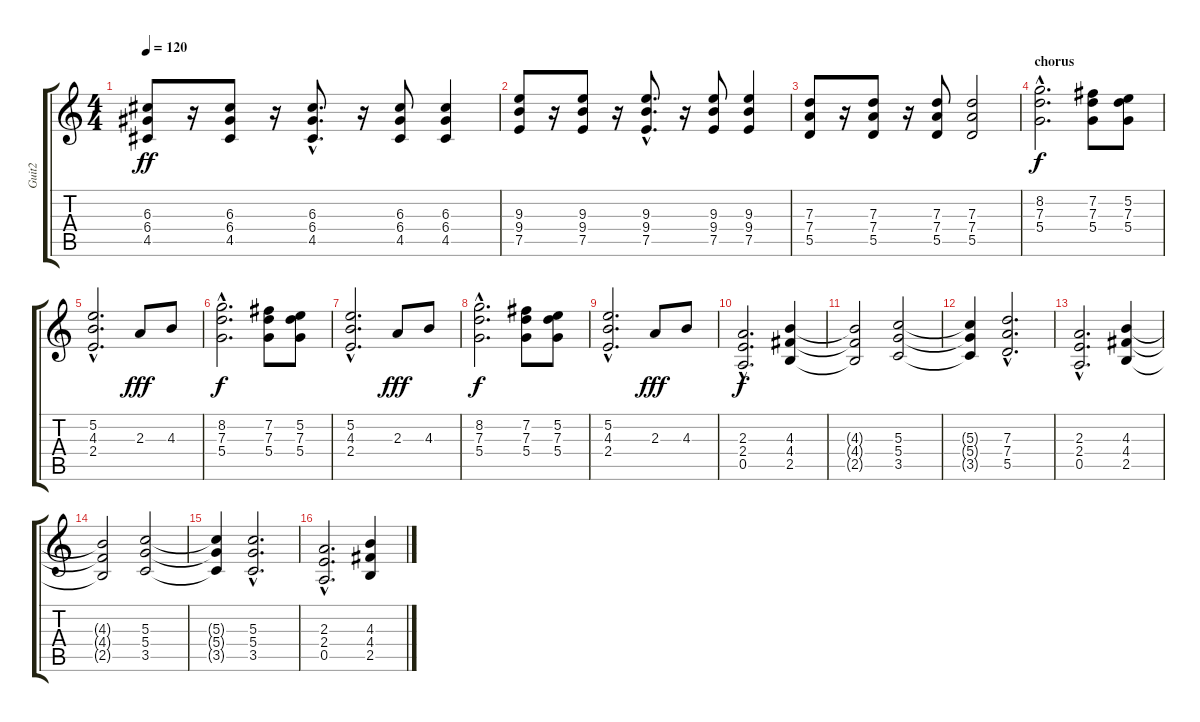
\track ("Guit2" "Guit2") {instrument overdrivenguitar}
\staff {score tabs}
\tuning (E4 B3 G3 D3 A2 E2) {hide}
\ts (4 4)
\tempo 120
\clef g2
\ks c
(6.3 6.4 4.5).8{dy ff} r.16 (6.3 6.4 4.5).8 r.16 (6.3{hac} 6.4{hac} 4.5{hac}).8{d} r.16 (6.3 6.4 4.5).8 (6.3 6.4 4.5).4 |
(9.3 9.4 7.5).8 r.16 (9.3 9.4 7.5).8 r.16 (9.3{hac} 9.4{hac} 7.5{hac}).8{d} r.16 (9.3 9.4 7.5).8 (9.3 9.4 7.5).4 |
(7.3 7.4 5.5).8 r.16 (7.3 7.4 5.5).8 r.16 (7.3 7.4 5.5).8 (7.3 7.4 5.5).2 |
\section ("" "chorus")
(8.2{hac} 7.3{hac} 5.4{hac}).2{d dy f} (7.2 7.3 5.4).8 (5.2 7.3 5.4).8 |
(5.2{hac} 4.3{hac} 2.4{hac}).2{d} 2.3.8{dy fff} 4.3.8 |
(8.2{hac} 7.3{hac} 5.4{hac}).2{d dy f} (7.2 7.3 5.4).8 (5.2 7.3 5.4).8 |
(5.2{hac} 4.3{hac} 2.4{hac}).2{d} 2.3.8{dy fff} 4.3.8 |
(8.2{hac} 7.3{hac} 5.4{hac}).2{d dy f} (7.2 7.3 5.4).8 (5.2 7.3 5.4).8 |
(5.2{hac} 4.3{hac} 2.4{hac}).2{d} 2.3.8{dy fff} 4.3.8 |
(2.3{hac} 2.4{hac} 0.5{hac}).2{d dy f} (4.3 4.4 2.5).4 |
(4.3{t} 4.4{t} 2.5{t}).2 (5.3 5.4 3.5).2 |
(5.3{t} 5.4{t} 3.5{t}).4 (7.3{hac} 7.4{hac} 5.5{hac}).2{d} |
(2.3{hac} 2.4{hac} 0.5{hac}).2{d} (4.3 4.4 2.5).4 |
(4.3{t} 4.4{t} 2.5{t}).2 (5.3 5.4 3.5).2 |
(5.3{t} 5.4{t} 3.5{t}).4 (5.3{hac} 5.4{hac} 3.5{hac}).2{d} |
(2.3{hac} 2.4{hac} 0.5{hac}).2{d} (4.3 4.4 2.5).4
